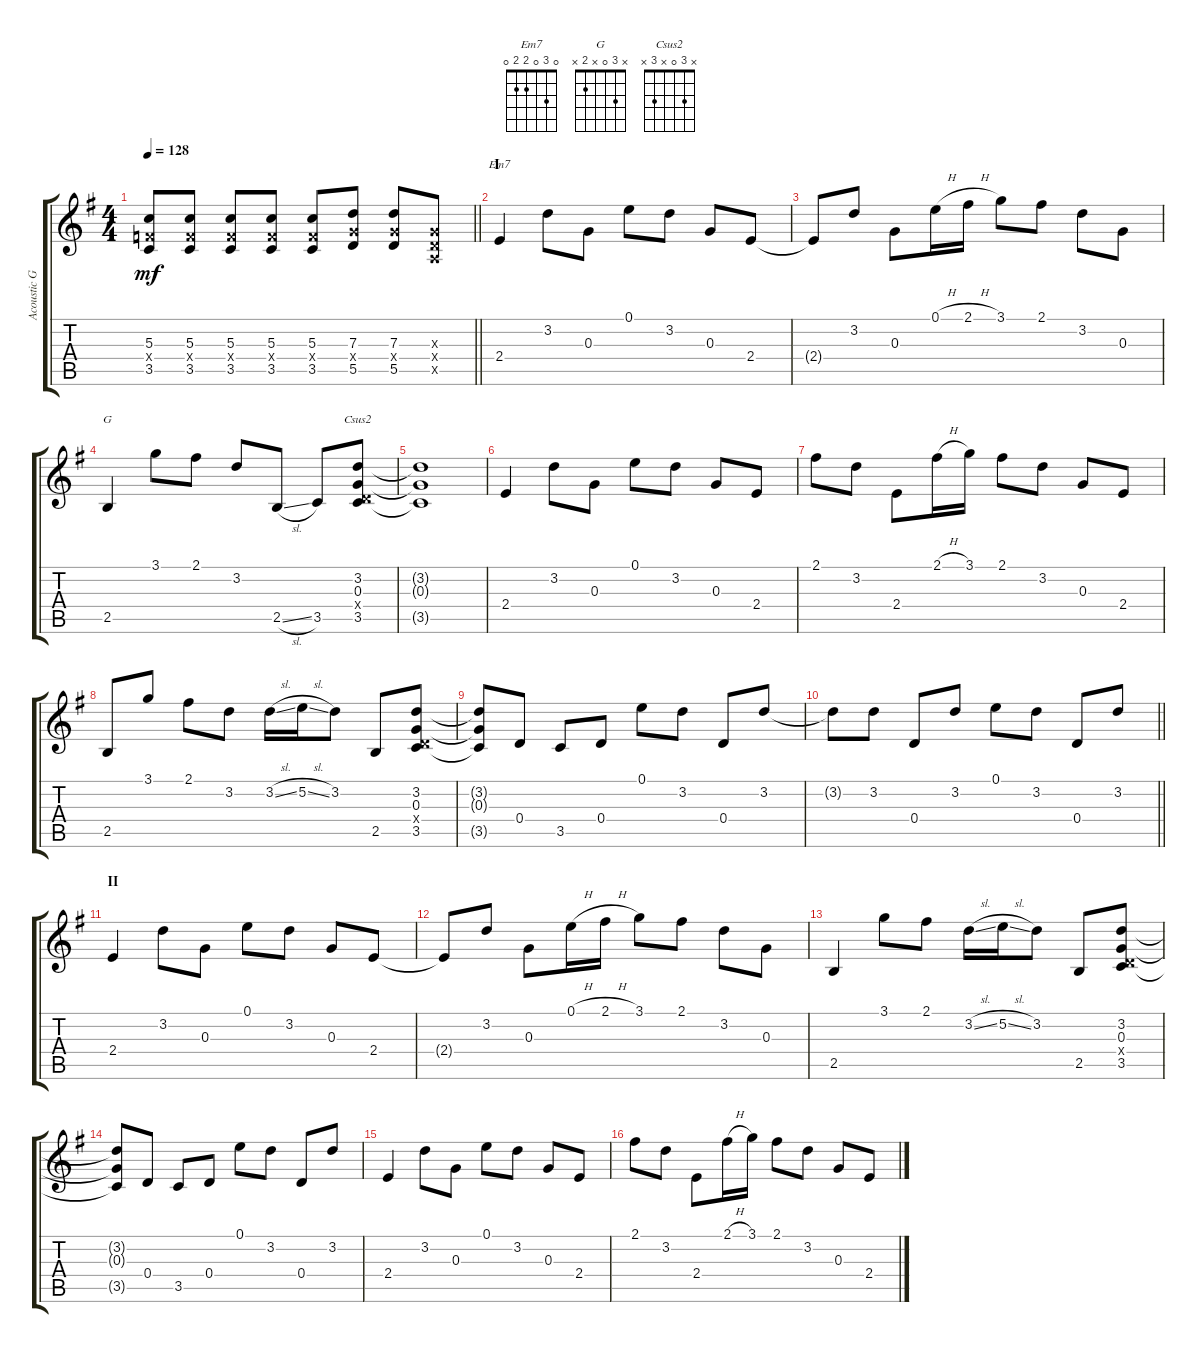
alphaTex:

\track ("Acoustic Guitar 1" "Acoustic G") {instrument acousticguitarsteel}
\staff {score tabs}
\tuning (E4 B3 G3 D3 A2 E2) {hide}
\chord ("Em7" 0 3 0 2 2 0)
\chord ("G" x 3 0 x 2 x)
\chord ("Csus2" x 3 0 x 3 x)
\ts (4 4)
\tempo 128
\clef g2
\barLineRight lightlight
\ks eminor
(5.3 3.4{x} 3.5).8{dy mf} (5.3 3.4{x} 3.5).8 (5.3 3.4{x} 3.5).8 (5.3 3.4{x} 3.5).8 (5.3 3.4{x} 3.5).8 (7.3 5.4{x} 5.5).8 (7.3 5.4{x} 5.5).8 (0.3{x} 0.4{x} 0.5{x}).8 |
\section ("" "I")
2.4.4{ch "Em7" balance 10} 3.2.8 0.3.8 0.1.8 3.2.8 0.3.8 2.4.8 |
2.4{t}.8 3.2.8 0.3.8 0.1{h}.16 2.1{h}.16 3.1.8 2.1.8 3.2.8 0.3.8 |
2.5.4{ch "G"} 3.1.8 2.1.8 3.2.8 2.5{sl}.8 3.5.8 (3.2 0.3 0.4{x} 3.5).8{ch "Csus2"} |
(3.2{t} 0.3{t} 3.5{t}).1 |
2.4.4 3.2.8 0.3.8 0.1.8 3.2.8 0.3.8 2.4.8 |
2.1.8 3.2.8 2.4.8 2.1{h}.16 3.1.16 2.1.8 3.2.8 0.3.8 2.4.8 |
2.5.8 3.1.8 2.1.8 3.2.8 3.2{sl}.16 5.2{sl}.16 3.2.8 2.5.8 (3.2 0.3 0.4{x} 3.5).8 |
(3.2{t} 0.3{t} 3.5{t}).8 0.4.8 3.5.8 0.4.8 0.1.8 3.2.8 0.4.8 3.2.8 |
\barLineRight lightlight
3.2{t}.8 3.2.8 0.4.8 3.2.8 0.1.8 3.2.8 0.4.8 3.2.8 |
\section ("" "II")
2.4.4 3.2.8 0.3.8 0.1.8 3.2.8 0.3.8 2.4.8 |
2.4{t}.8 3.2.8 0.3.8 0.1{h}.16 2.1{h}.16 3.1.8 2.1.8 3.2.8 0.3.8 |
2.5.4 3.1.8 2.1.8 3.2{sl}.16 5.2{sl}.16 3.2.8 2.5.8 (3.2 0.3 0.4{x} 3.5).8 |
(3.2{t} 0.3{t} 3.5{t}).8 0.4.8 3.5.8 0.4.8 0.1.8 3.2.8 0.4.8 3.2.8 |
2.4.4 3.2.8 0.3.8 0.1.8 3.2.8 0.3.8 2.4.8 |
2.1.8 3.2.8 2.4.8 2.1{h}.16 3.1.16 2.1.8 3.2.8 0.3.8 2.4.8
